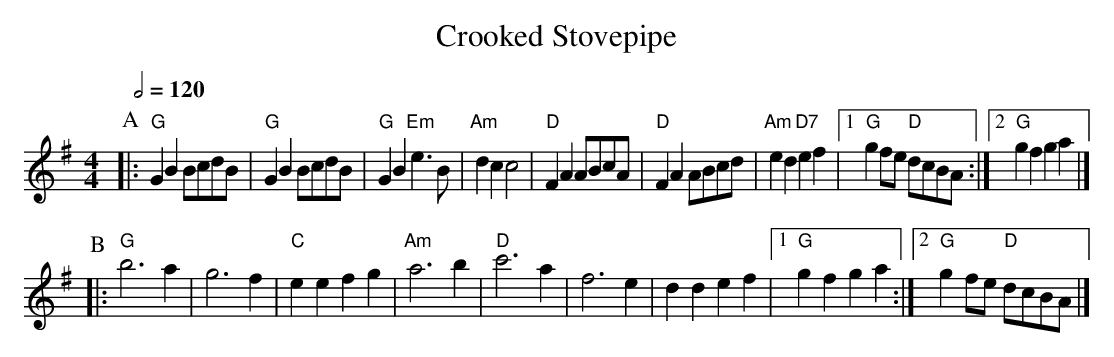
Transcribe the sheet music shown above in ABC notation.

X:1
T:Crooked Stovepipe
Q:1/2=120
M:4/4
L:1/4
K:G
P:A
|: "G"GB B/c/d/B/ | "G"GB B/c/d/B/ | "G"GB "Em"e3/B/ | "Am"dc c2 |\
"D"FA A/B/c/A/ | "D"FA A/B/c/d/ | "Am"ed "D7"ef |1 "G"gf/e/ "D"d/c/B/A/ :|2 "G"gf ga |]
P:B
|: "G"b3a | g3f | "C"ee fg | "Am"a3 b |\
"D"c'3a | f3 e | dd ef |1 "G"gf ga :|2 "G"gf/e/ "D"d/c/B/A/ |]
